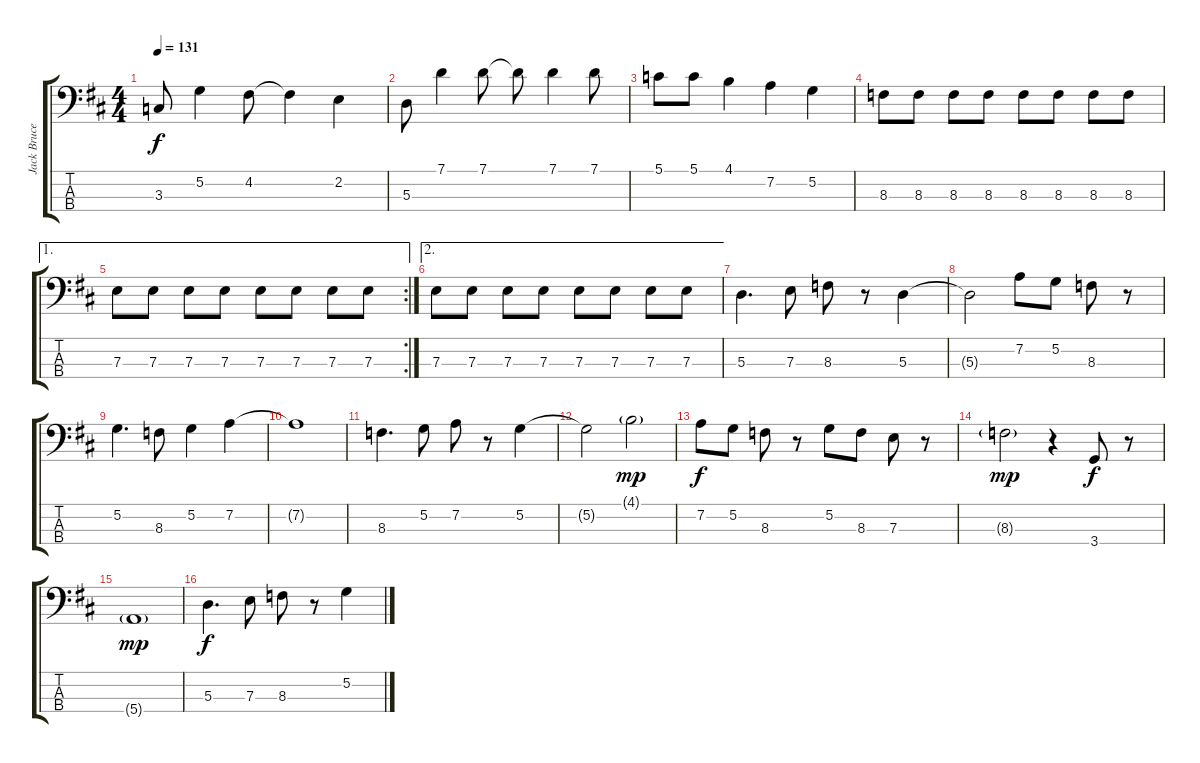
\track ("Jack Bruce" "Jack Bruce") {instrument electricbassfinger}
\staff {score tabs}
\tuning (G2 D2 A1 E1) {hide}
\ts (4 4)
\tempo 131
\clef f4
\ks d
3.3.8{dy f} 5.2.4 4.2.8 4.2{t}.4 2.2.4 |
5.3.8 7.1.4 7.1.8 7.1{t}.8 7.1.4 7.1.8 |
5.1.8 5.1.8 4.1.4 7.2.4 5.2.4 |
8.3.8 8.3.8 8.3.8 8.3.8 8.3.8 8.3.8 8.3.8 8.3.8 |
\ae 1
\rc 2
7.3.8 7.3.8 7.3.8 7.3.8 7.3.8 7.3.8 7.3.8 7.3.8 |
\ae 2
7.3.8 7.3.8 7.3.8 7.3.8 7.3.8 7.3.8 7.3.8 7.3.8 |
5.3.4{d} 7.3.8 8.3.8 r.8 5.3.4 |
5.3{t}.2 7.2.8 5.2.8 8.3.8 r.8 |
5.2.4{d} 8.3.8 5.2.4 7.2.4 |
7.2{t}.1 |
8.3.4{d} 5.2.8 7.2.8 r.8 5.2.4 |
5.2{t}.2 4.1{g}.2{dy mp} |
7.2.8{dy f} 5.2.8 8.3.8 r.8 5.2.8 8.3.8 7.3.8 r.8 |
8.3{g}.2{dy mp} r.4 3.4.8{dy f} r.8 |
5.4{g}.1{dy mp} |
5.3.4{d dy f} 7.3.8 8.3.8 r.8 5.2.4
